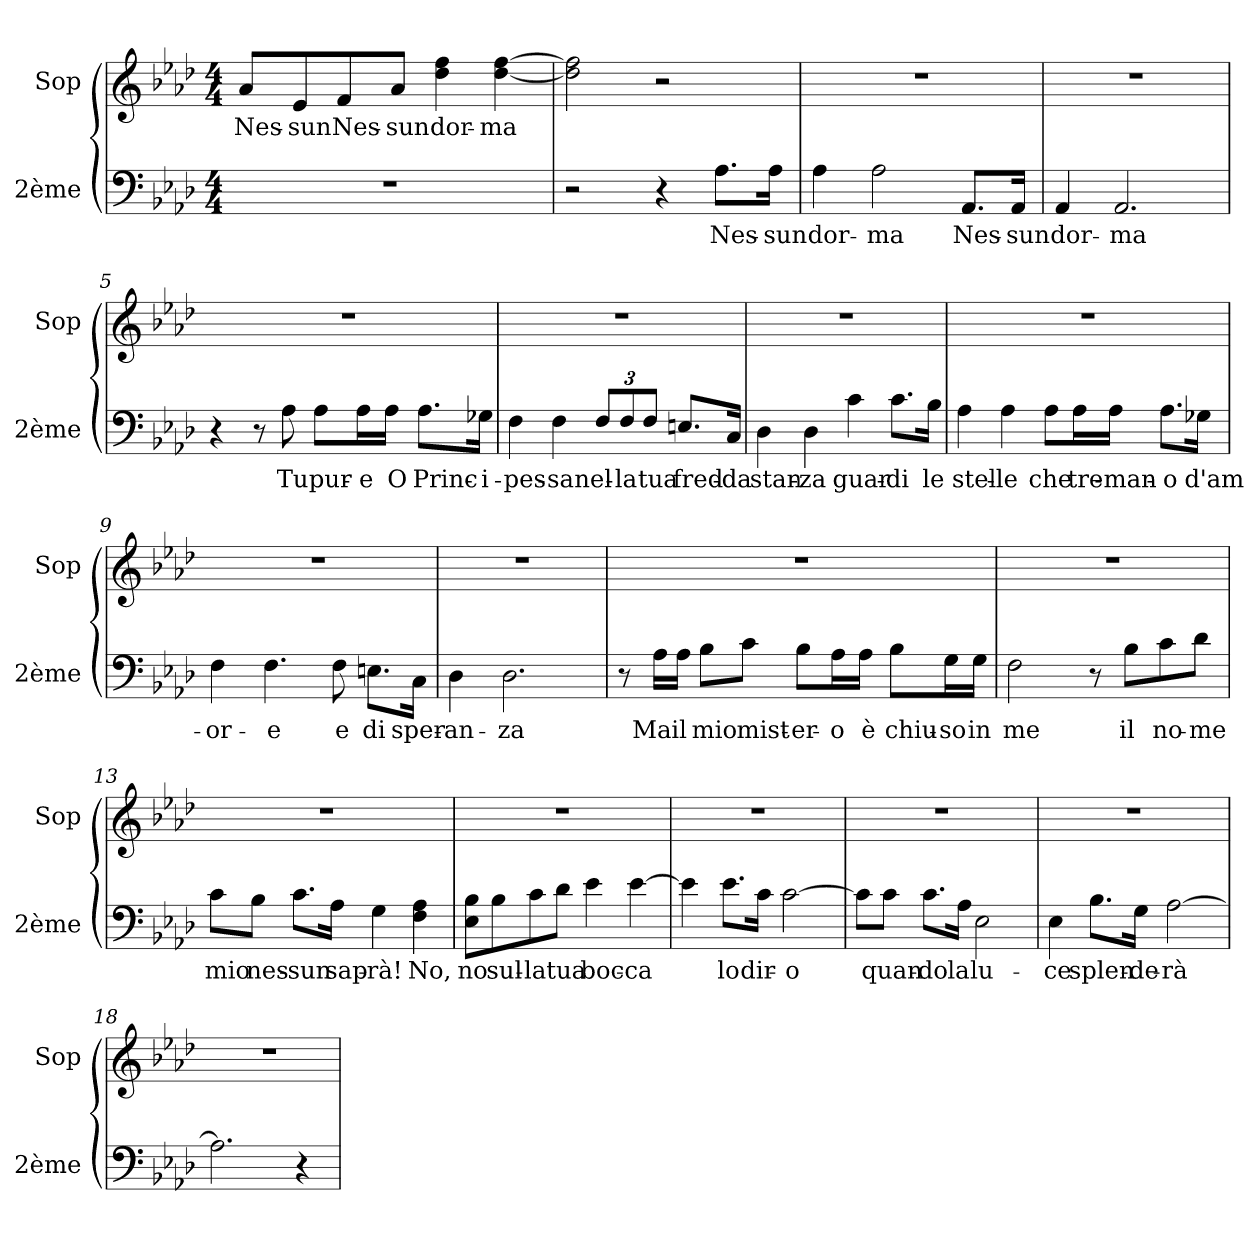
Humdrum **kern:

**kern	**text	**kern	**text
*part2	*part2	*part1	*part1
*staff2	*staff2	*staff1	*staff1
*I"2ème	*	*I"Sop	*
*I'2ème	*	*I'Sop	*
*clefF4	*	*clefG2	*
*k[b-e-a-d-]	*	*k[b-e-a-d-]	*
*M4/4	*	*M4/4	*
*MM50	*	*MM50	*
=1	=1	=1	=1
!	!	!	!LO:LY:b
1r	.	8a-/L	Nes-
!	!	!	!LO:LY:b
.	.	8e-/	-sun
!	!	!	!LO:LY:b
.	.	8f/	Nes-
!	!	!	!LO:LY:b
.	.	8a-/J	-sun
!	!	!	!LO:LY:b
.	.	4dd-\ 4ff\	dor-
!	!	!	!LO:LY:b
.	.	[4dd-\ [4ff\	-ma
=2	=2	=2	=2
2r	.	2dd-\] 2ff\]	.
4r	.	2r	.
!	!LO:LY:b	!	!
8.A-\L	Nes-	.	.
!	!LO:LY:b	!	!
16A-\Jk	-sun	.	.
=3	=3	=3	=3
!	!LO:LY:b	!	!
4A-\	dor-	1r	.
!	!LO:LY:b	!	!
2A-\	-ma	.	.
!	!LO:LY:b	!	!
8.AA-/L	Nes-	.	.
!	!LO:LY:b	!	!
16AA-/Jk	-sun	.	.
=4	=4	=4	=4
!	!LO:LY:b	!	!
4AA-/	dor-	1r	.
!	!LO:LY:b	!	!
2.AA-/	-ma	.	.
=5	=5	=5	=5
4r	.	1r	.
8r	.	.	.
!	!LO:LY:b	!	!
8A-\	Tu	.	.
!	!LO:LY:b	!	!
8A-\L	pur-	.	.
!	!LO:LY:b	!	!
16A-\L	-e	.	.
!	!LO:LY:b	!	!
16A-\JJ	O	.	.
!	!LO:LY:b	!	!
8.A-\L	Princ-	.	.
!	!LO:LY:b	!	!
16G-X\Jk	-i-	.	.
!!LO:LB:g=z
=6	=6	=6	=6
!	!LO:LY:b	!	!
4F\	-pes-	1r	.
!	!LO:LY:b	!	!
4F\	-sa	.	.
*Xbrackettup	*	*	*
!	!LO:LY:b	!	!
12F/L	nel-	.	.
!	!LO:LY:b	!	!
12F/	-la	.	.
!	!LO:LY:b	!	!
12F/J	tua	.	.
!	!LO:LY:b	!	!
8.En/L	fred-	.	.
!	!LO:LY:b	!	!
16C/Jk	-da	.	.
=7	=7	=7	=7
!	!LO:LY:b	!	!
4D-\	stan-	1r	.
!	!LO:LY:b	!	!
4D-\	-za	.	.
!	!LO:LY:b	!	!
4c\	guar-	.	.
!	!LO:LY:b	!	!
8.c\L	-di	.	.
!	!LO:LY:b	!	!
16B-\Jk	le	.	.
=8	=8	=8	=8
!	!LO:LY:b	!	!
4A-\	stel-	1r	.
!	!LO:LY:b	!	!
4A-\	-le	.	.
!	!LO:LY:b	!	!
8A-\L	che	.	.
!	!LO:LY:b	!	!
16A-\L	tre-	.	.
!	!LO:LY:b	!	!
16A-\JJ	-man-	.	.
!	!LO:LY:b	!	!
8.A-\L	-o	.	.
!	!LO:LY:b	!	!
16G-X\Jk	d'am-	.	.
=9	=9	=9	=9
!	!LO:LY:b	!	!
4F\	-or-	1r	.
!	!LO:LY:b	!	!
4.F\	-e	.	.
!	!LO:LY:b	!	!
8F\	e	.	.
!	!LO:LY:b	!	!
8.En\L	di	.	.
!	!LO:LY:b	!	!
16C\Jk	sper-	.	.
=10	=10	=10	=10
!	!LO:LY:b	!	!
4D-\	-an-	1r	.
!	!LO:LY:b	!	!
2.D-\	-za	.	.
!!LO:LB:g=z
=11	=11	=11	=11
8r	.	1r	.
!	!LO:LY:b	!	!
16A-\LL	Ma	.	.
!	!LO:LY:b	!	!
16A-\JJ	il	.	.
!	!LO:LY:b	!	!
8B-\L	mio	.	.
!	!LO:LY:b	!	!
8c\J	mist-	.	.
!	!LO:LY:b	!	!
8B-\L	-er-	.	.
!	!LO:LY:b	!	!
16A-\L	-o	.	.
!	!LO:LY:b	!	!
16A-\JJ	è	.	.
!	!LO:LY:b	!	!
8B-\L	chiu-	.	.
!	!LO:LY:b	!	!
16G\L	-so	.	.
!	!LO:LY:b	!	!
16G\JJ	in	.	.
=12	=12	=12	=12
!	!LO:LY:b	!	!
2F\	me	1r	.
8r	.	.	.
!	!LO:LY:b	!	!
8B-\L	il	.	.
!	!LO:LY:b	!	!
8c\	no-	.	.
!	!LO:LY:b	!	!
8d-\J	-me	.	.
=13	=13	=13	=13
!	!LO:LY:b	!	!
8c\L	mio	1r	.
!	!LO:LY:b	!	!
8B-\J	nes-	.	.
!	!LO:LY:b	!	!
8.c\L	-sun	.	.
!	!LO:LY:b	!	!
16A-\Jk	sap-	.	.
!	!LO:LY:b	!	!
4G\	-rà!	.	.
!	!LO:LY:b	!	!
4F\ 4A-\	No,	.	.
=14	=14	=14	=14
!	!LO:LY:b	!	!
8E-\ 8B-\L	no	1r	.
!	!LO:LY:b	!	!
8B-\	sul-	.	.
!	!LO:LY:b	!	!
8c\	-la	.	.
!	!LO:LY:b	!	!
8d-\J	tua	.	.
!	!LO:LY:b	!	!
4e-\	boc-	.	.
!	!LO:LY:b	!	!
[4e-\	-ca	.	.
!!LO:LB:g=z
=15	=15	=15	=15
4e-\]	.	1r	.
!	!LO:LY:b	!	!
8.e-\L	lo	.	.
!	!LO:LY:b	!	!
16c\Jk	dir-	.	.
!	!LO:LY:b	!	!
[2c\	-o	.	.
=16	=16	=16	=16
8c\L]	.	1r	.
!	!LO:LY:b	!	!
8c\J	quan-	.	.
!	!LO:LY:b	!	!
8.c\L	-do	.	.
!	!LO:LY:b	!	!
16A-\Jk	la	.	.
!	!LO:LY:b	!	!
2E-\	lu-	.	.
=17	=17	=17	=17
!	!LO:LY:b	!	!
4E-\	-ce	1r	.
!	!LO:LY:b	!	!
8.B-\L	splen-	.	.
!	!LO:LY:b	!	!
16G\Jk	-de-	.	.
!	!LO:LY:b	!	!
[2A-\	-rà	.	.
=18	=18	=18	=18
2.A-\]	.	1r	.
4r	.	.	.
=	=	=	=
*-	*-	*-	*-
